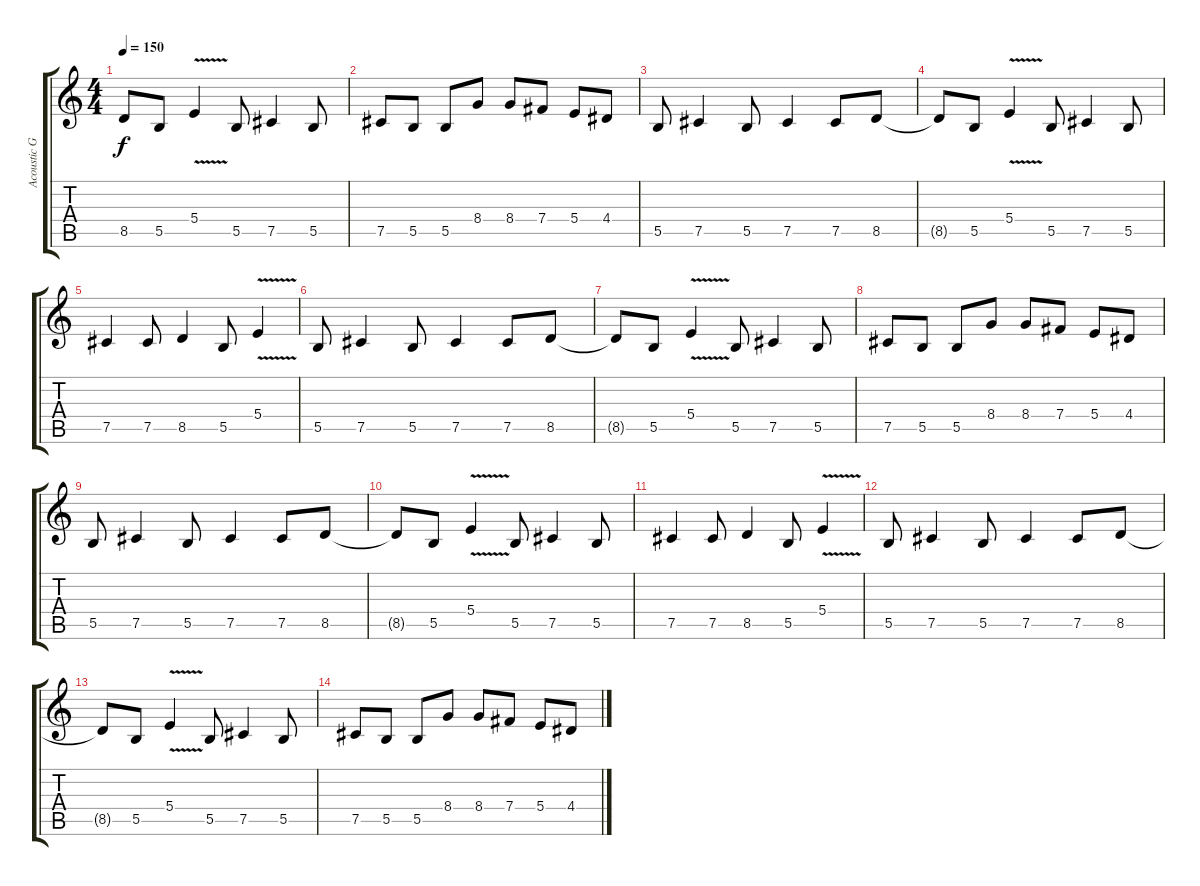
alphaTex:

\track ("Acoustic Guitar" "Acoustic G") {instrument acousticguitarnylon}
\staff {score tabs}
\tuning (Db4 Ab3 E3 B2 Gb2 B1) {hide}
\ts (4 4)
\tempo 150
\clef g2
\ks c
8.5{t}.8{dy f} 5.5.8 5.4{v}.4 5.5.8 7.5.4 5.5.8 |
7.5.8 5.5.8 5.5.8 8.4.8 8.4.8 7.4.8 5.4.8 4.4.8 |
5.5.8 7.5.4 5.5.8 7.5.4 7.5.8 8.5.8 |
8.5{t}.8 5.5.8 5.4{v}.4 5.5.8 7.5.4 5.5.8 |
7.5.4 7.5.8 8.5.4 5.5.8 5.4{v}.4 |
5.5.8 7.5.4 5.5.8 7.5.4 7.5.8 8.5.8 |
8.5{t}.8 5.5.8 5.4{v}.4 5.5.8 7.5.4 5.5.8 |
7.5.8 5.5.8 5.5.8 8.4.8 8.4.8 7.4.8 5.4.8 4.4.8 |
5.5.8 7.5.4 5.5.8 7.5.4 7.5.8 8.5.8 |
8.5{t}.8 5.5.8 5.4{v}.4 5.5.8 7.5.4 5.5.8 |
7.5.4 7.5.8 8.5.4 5.5.8 5.4{v}.4 |
5.5.8 7.5.4 5.5.8 7.5.4 7.5.8 8.5.8 |
8.5{t}.8 5.5.8 5.4{v}.4 5.5.8 7.5.4 5.5.8 |
7.5.8 5.5.8 5.5.8 8.4.8 8.4.8 7.4.8 5.4.8 4.4.8
